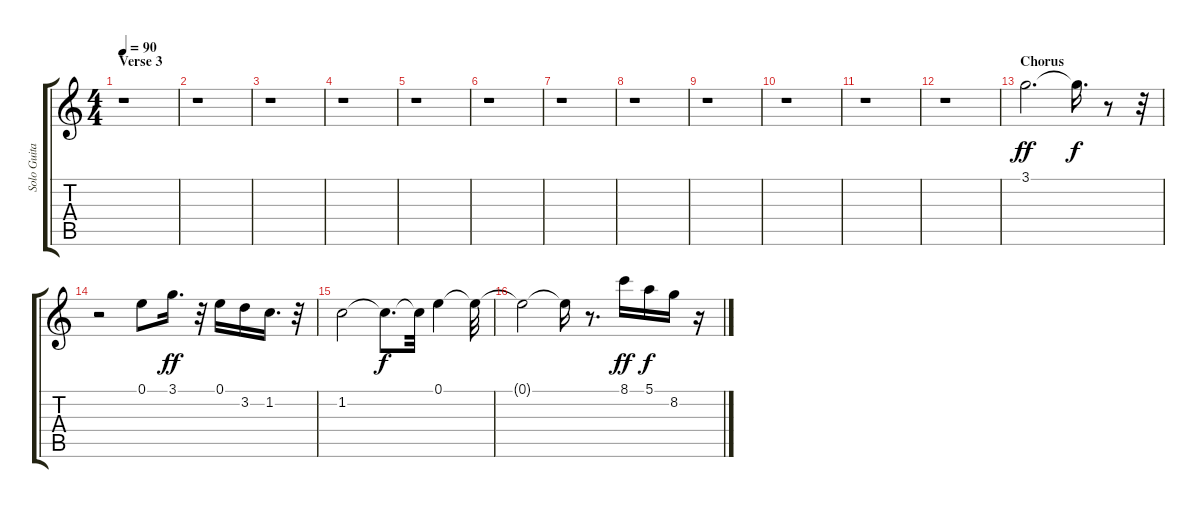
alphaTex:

\track ("Solo Guitar" "Solo Guita") {instrument overdrivenguitar}
\staff {score tabs}
\tuning (E4 B3 G3 D3 A2 E2) {hide}
\ts (4 4)
\section ("" "Verse 3")
\tempo 90
\clef g2
\ks c
r.1{dy fff} |
r.1 |
r.1 |
r.1 |
r.1 |
r.1 |
r.1 |
r.1 |
r.1 |
r.1 |
r.1 |
r.1 |
\section ("" "Chorus")
3.1.2{d dy ff} 3.1{t}.16{d dy f} r.8 r.32 |
r.2 0.1.8 3.1.16{d dy ff} r.32 0.1.16 3.2.16 1.2.16{d} r.32 |
1.2.2 1.2{t}.8{d dy f} 1.2{t}.32 0.1.4 0.1{t}.32 |
0.1{t}.2 0.1{t}.16 r.8{d} 8.1.16{dy ff} 5.1.16{dy f} 8.2.16 r.16
